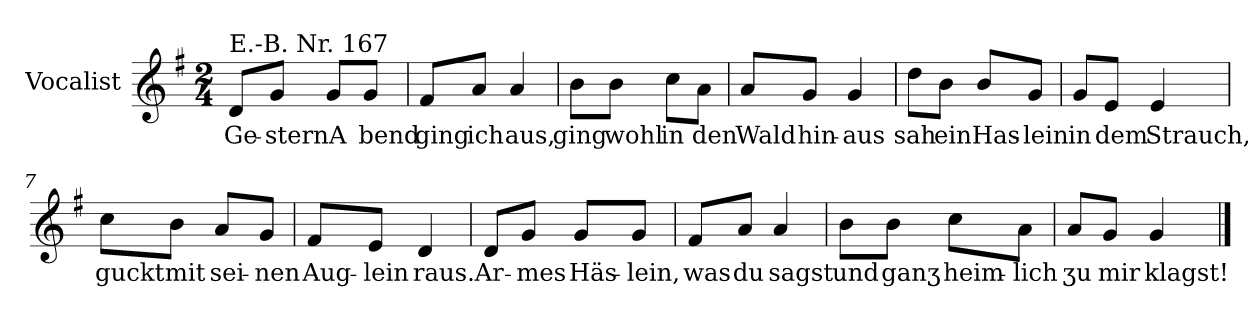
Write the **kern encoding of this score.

**kern	**text
*part1	*part1
*staff1	*staff1
*I"Vocalist	*
*k[f#]	*
*G:	*
*M2/4	*
=1	=1
!LO:TX:a:t=E.-B. Nr. 167	!
8dL	Ge-
8gJ	-stern
8gL	A
8gJ	bend
=2	=2
8f#L	ging
8aJ	ich
4a	aus,
=3	=3
8bL	ging
8bJ	wohl
8ccL	in
8aJ	den
=4	=4
8aL	Wald
8gJ	hin-
4g	-aus
=5	=5
8ddL	sah
8bJ	ein
8bL	Has-
8gJ	-lein
=6	=6
8gL	in
8eJ	dem
4e	Strauch,
=7	=7
8ccL	guckt
8bJ	mit
8aL	sei-
8gJ	-nen
=8	=8
8f#L	Aug-
8eJ	-lein
4d	raus.
=9	=9
8dL	Ar-
8gJ	-mes
8gL	Häs-
8gJ	-lein,
=10	=10
8f#L	was
8aJ	du
4a	sagst
=11	=11
8bL	und
8bJ	ganʒ
8ccL	heim-
8aJ	-lich
=12	=12
8aL	ʒu
8gJ	mir
4g	klagst!
==	==
*-	*-
